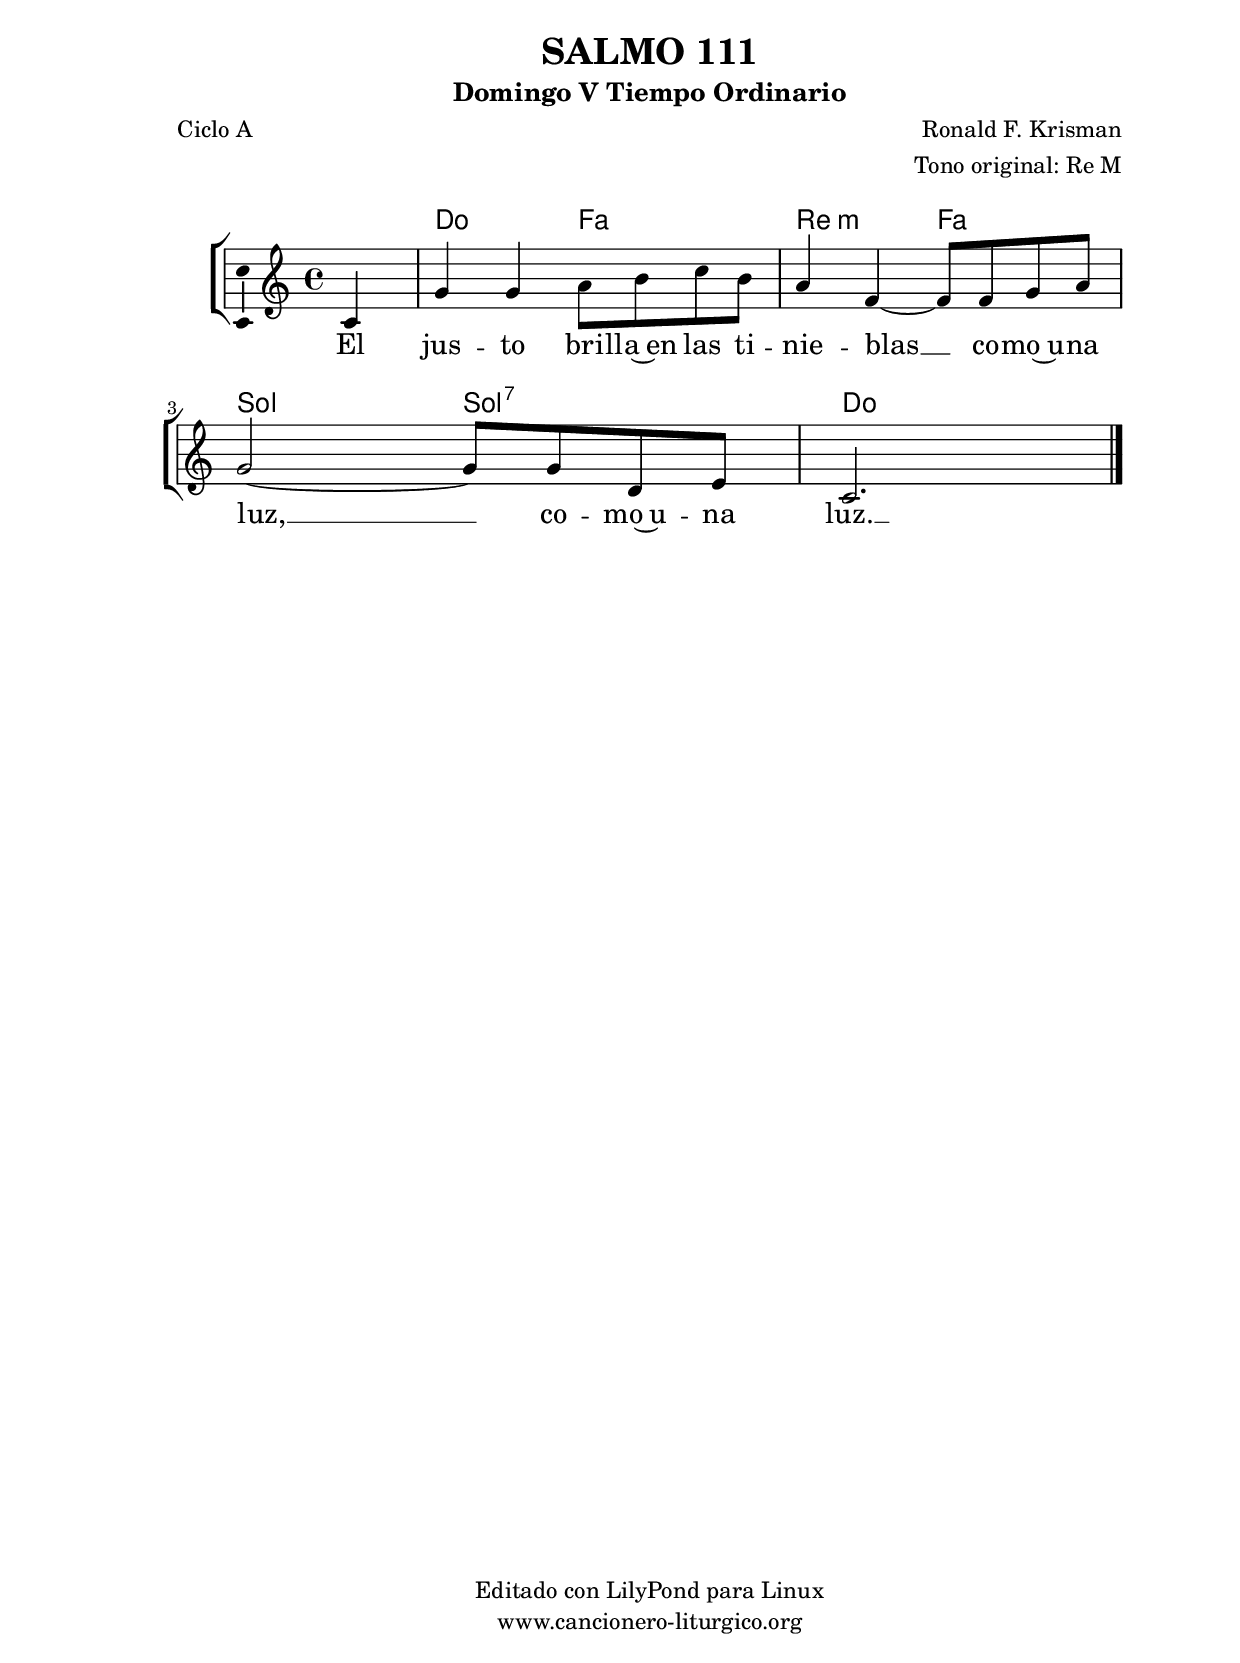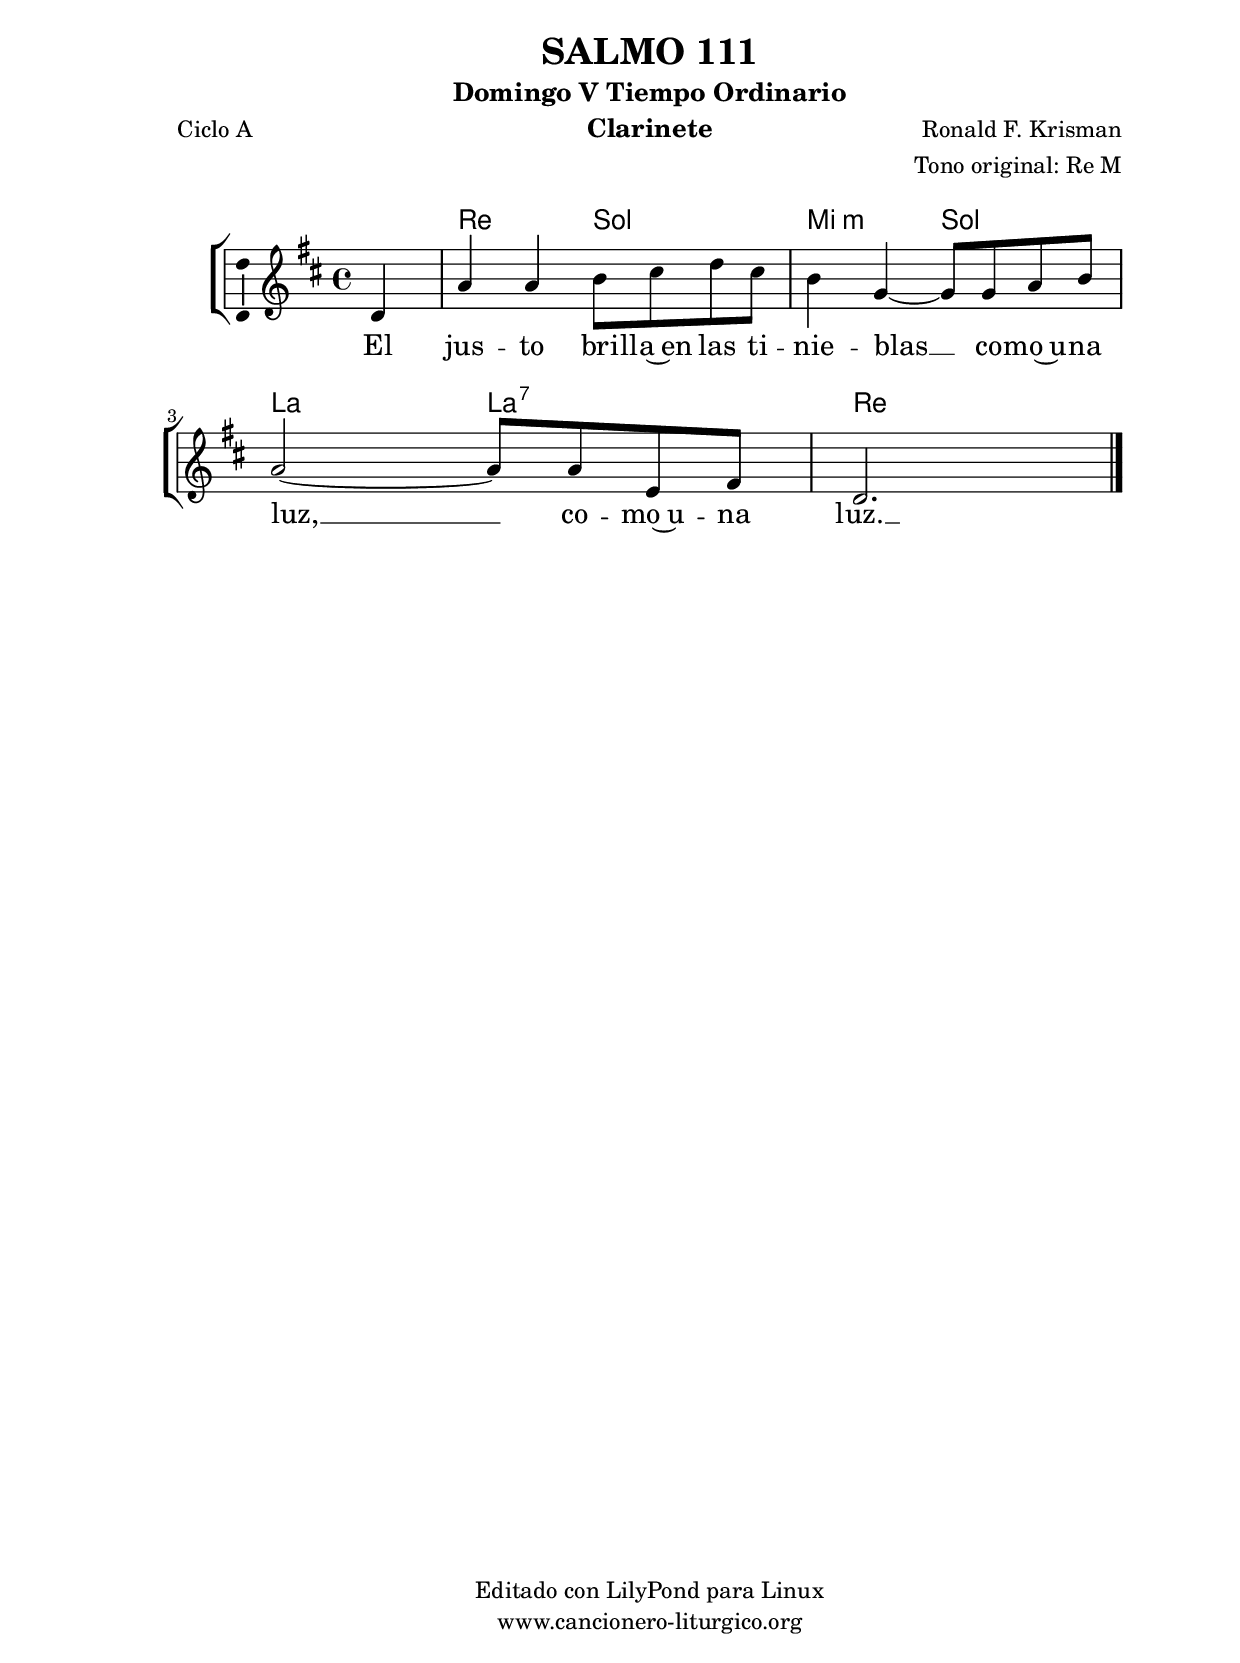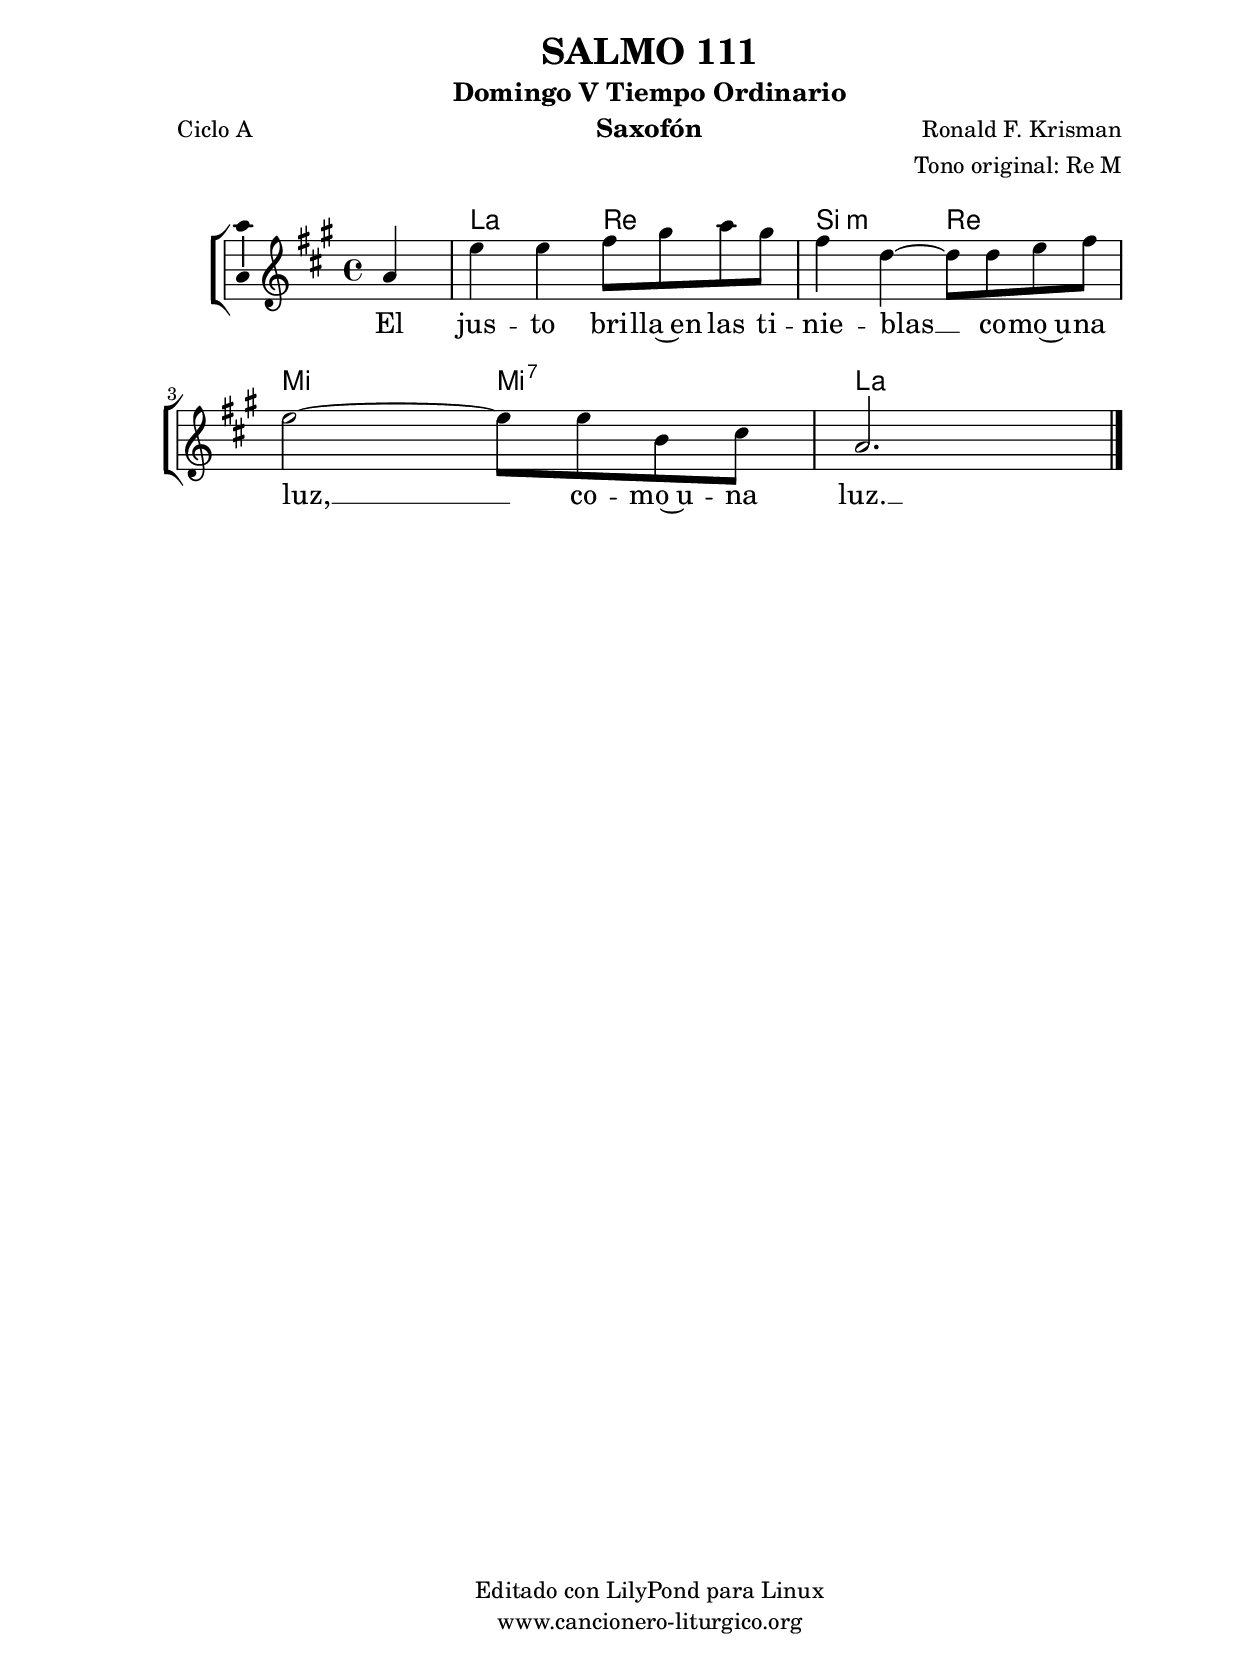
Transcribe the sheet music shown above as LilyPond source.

%
%para convertir .midi en .wav:
%timidity filename.midi -Ow -o finename.wav
%
%
%Para convertir de .wav a .mp3:
%lame -h -m j filename.wav
%
%
%para escuchar el midi:
%timidity nombrefichero.midi
%


%versión de lilypond para la que se ha escrito esta partitura:
\version "2.16.0"

	%Tamaño papel
	#(set-default-paper-size "a4")
	%Tamaño partitura
	#(set-global-staff-size 20)
	%No responde al pulsar sobre una nota
	#(ly:set-option 'point-and-click #f)

%parámetros del encabezamiento:
\header {
	title = "SALMO 111"
	subtitle = "Domingo V Tiempo Ordinario"
	composer = "Ronald F. Krisman"
	poet = "Ciclo A"
	meter = ""
	arranger = "Tono original: Re M"
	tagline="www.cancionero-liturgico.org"
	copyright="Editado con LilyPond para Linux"
	tiempo = "Ordinario"
	usos = "Salmo"
	letra = "El justo brilla en las tinieblas como una luz, como una luz."
	}

%parámetros asociados al papel:
\paper  {
	oddHeaderMarkup = \markup {\fill-line { \on-the-fly #not-first-page \fromproperty #'header:title \on-the-fly #not-first-page \fromproperty #'header:composer }}
	evenHeaderMarkup = \markup {\fill-line { \fromproperty #'header:composer \fromproperty #'header:title }}
	#(set-paper-size "a4")
	print-page-number = ##f
	first-page-number = 1
	print-first-page-number = ##f
%	head-separation = 3.0 \cm
	top-margin = 2.0 \cm
	bottom-margin = 0.5\cm
%%%	bottom-margin = -1.0\cm
	left-margin = 3.0 \cm
	line-width = 16.0 \cm 
	indent = 8\mm
	interscoreline = 2.\mm
	between-system-space = 15\mm
%	para que las partituras no llenen la hoja:
	ragged-bottom = ##t
%	idem para la última hoja:
	ragged-last-bottom = ##f
%	para que las partituras llenen el ancho del papel:
	ragged-last = ##f
	after-title-space = 2.5 \cm
%page-count=1
system-count=2

	%Flexible Vertical Spacing
%	markup-markup-spacing =
%	#'((basic-distance . 15) (minimum-distance . 15) (padding . 3))
	markup-system-spacing =
	#'((basic-distance . 15) (minimum-distance . 15) (padding . 3))
	system-system-spacing =
	#'((basic-distance . 15) (minimum-distance . 15) (padding . 3))
	score-system-spacing =
	#'((basic-distance . 15) (minimum-distance . 15) (padding . 5))
%	top-system-spacing = % header
%	#'((basic-distance . 8) (minimum-distance . 0) (padding . 3))
%	top-markup-spacing =
%	#'((basic-distance . 20) (minimum-distance . 20) (padding . 3))
	last-bottom-spacing = % footer
	#'((basic-distance . 5) (minimum-distance . 5) (padding . 3))
%	score-markup-spacing =
%	#'((basic-distance . 16) (minimum-distance . 13) (padding . 3))

	}


%parámetros que afectan a toda la partitura:
global =  {
	%clave de sol (G):
	\clef G
	%armadura:
	\transpose d c
	\key d \major
	\tempo 4=100
	\set Score.tempoHideNote = ##t
	}


acordes = {
	\italianChords
	\chordmode {
	\transpose d c
{

s4
d2 g e:m g a a:7 d2.

	}
	}
}


melodia = 
{
	\transpose d c
	\relative c'{
	\time 4/4

\partial4
d4
a'4 a b8 cis d cis
b4 g4~g8 g8 a b
a2~a8 a e fis
d2. %s4

	\bar "|."
	}
	}


texto = \lyricmode {
El jus -- to bri -- lla~en las ti -- nie -- blas __
co -- mo~u -- na luz, __
co -- mo~u -- na luz. __

	}


acordesStaff = \context ChordNames = acordesStaff <<
	\set chordChanges = ##t
	\acordes
	>>


vozStaff = \context Voice = vozStaff
\with {\consists "Ambitus_engraver"}
<<
%	\set Staff.instrumentName = ""
%	\set Staff.shortInstrumentName = ""
%	\set Staff.midiInstrument = #"clarinet"
%	\set Staff.midiInstrument = #"cello"
%	\set Staff.midiInstrument = #"flute"
	\set Staff.midiInstrument = #"electric guitar (jazz)"
%	\set Staff.midiInstrument = #"english horn"
%	\set Staff.midiInstrument = #"violin"
%	\set Staff.midiInstrument = #"glockenspiel"
	\set Staff.midiMinimumVolume = #0.7
	\set Staff.midiMaximumVolume = #0.9
	\global
	\melodia
	>>


textoStaff = \context Lyrics = textoStaff <<
	\lyricsto vozStaff \texto
	>>

\book {
	\score {
		\context ChoirStaff {
			\override StaffGroup.SystemStartBracket #'collapse-height = #1
			\override Score.SystemStartBar #'collapse-height = #1
			<<
			\acordesStaff
			\vozStaff
			\textoStaff
			>>
			}
		\layout {
	    		\context {
				\Lyrics
				\override LyricText #'font-size = #2
				}
	   		 \context {
				\Score
				%fontSize = #3
				\override StaffSymbol #'staff-space = #(magstep +3)
				%\override Beam #'thickness = #0.55
				%\override SpacingSpanner #'spacing-increment = #1.0
				%\override Slur #'height-limit = #1.5
				}
			}
		}
	\score {
		\unfoldRepeats
		\context ChoirStaff {
			<<
			\acordesStaff
			\vozStaff
			>>
			}
		\midi {
	  		\context {
	  			\Score
				tempoWholesPerMinute = #(ly:make-moment 70 4)
				}
			}
		}
	}

%Partitura para clarinete
#(define output-suffix "C")
\book {
	\header{
		instrument = "Clarinete"
		}
	\score {
		\context ChoirStaff {
			\override StaffGroup.SystemStartBracket #'collapse-height = #1
			\override Score.SystemStartBar #'collapse-height = #1
\transpose c d
			<<
			\acordesStaff
			\vozStaff
			\textoStaff
			>>
			}
		\layout {
	    		\context {
				\Lyrics
				\override LyricText #'font-size = #2
				}
	   		 \context {
				\Score
				\override StaffSymbol #'staff-space = #(magstep +3)
				}
			}
		}
	}

%Partitura para saxofón
#(define output-suffix "S")
\book {
	\header{
		instrument = "Saxofón"
		}
	\score {
		\context ChoirStaff {
			\override StaffGroup.SystemStartBracket #'collapse-height = #1
			\override Score.SystemStartBar #'collapse-height = #1
\transpose c a
			<<
			\acordesStaff
			\vozStaff
			\textoStaff
			>>
			}
		\layout {
	    		\context {
				\Lyrics
				\override LyricText #'font-size = #2
				}
	   		 \context {
				\Score
				\override StaffSymbol #'staff-space = #(magstep +3)
				}
			}
		}
	}

